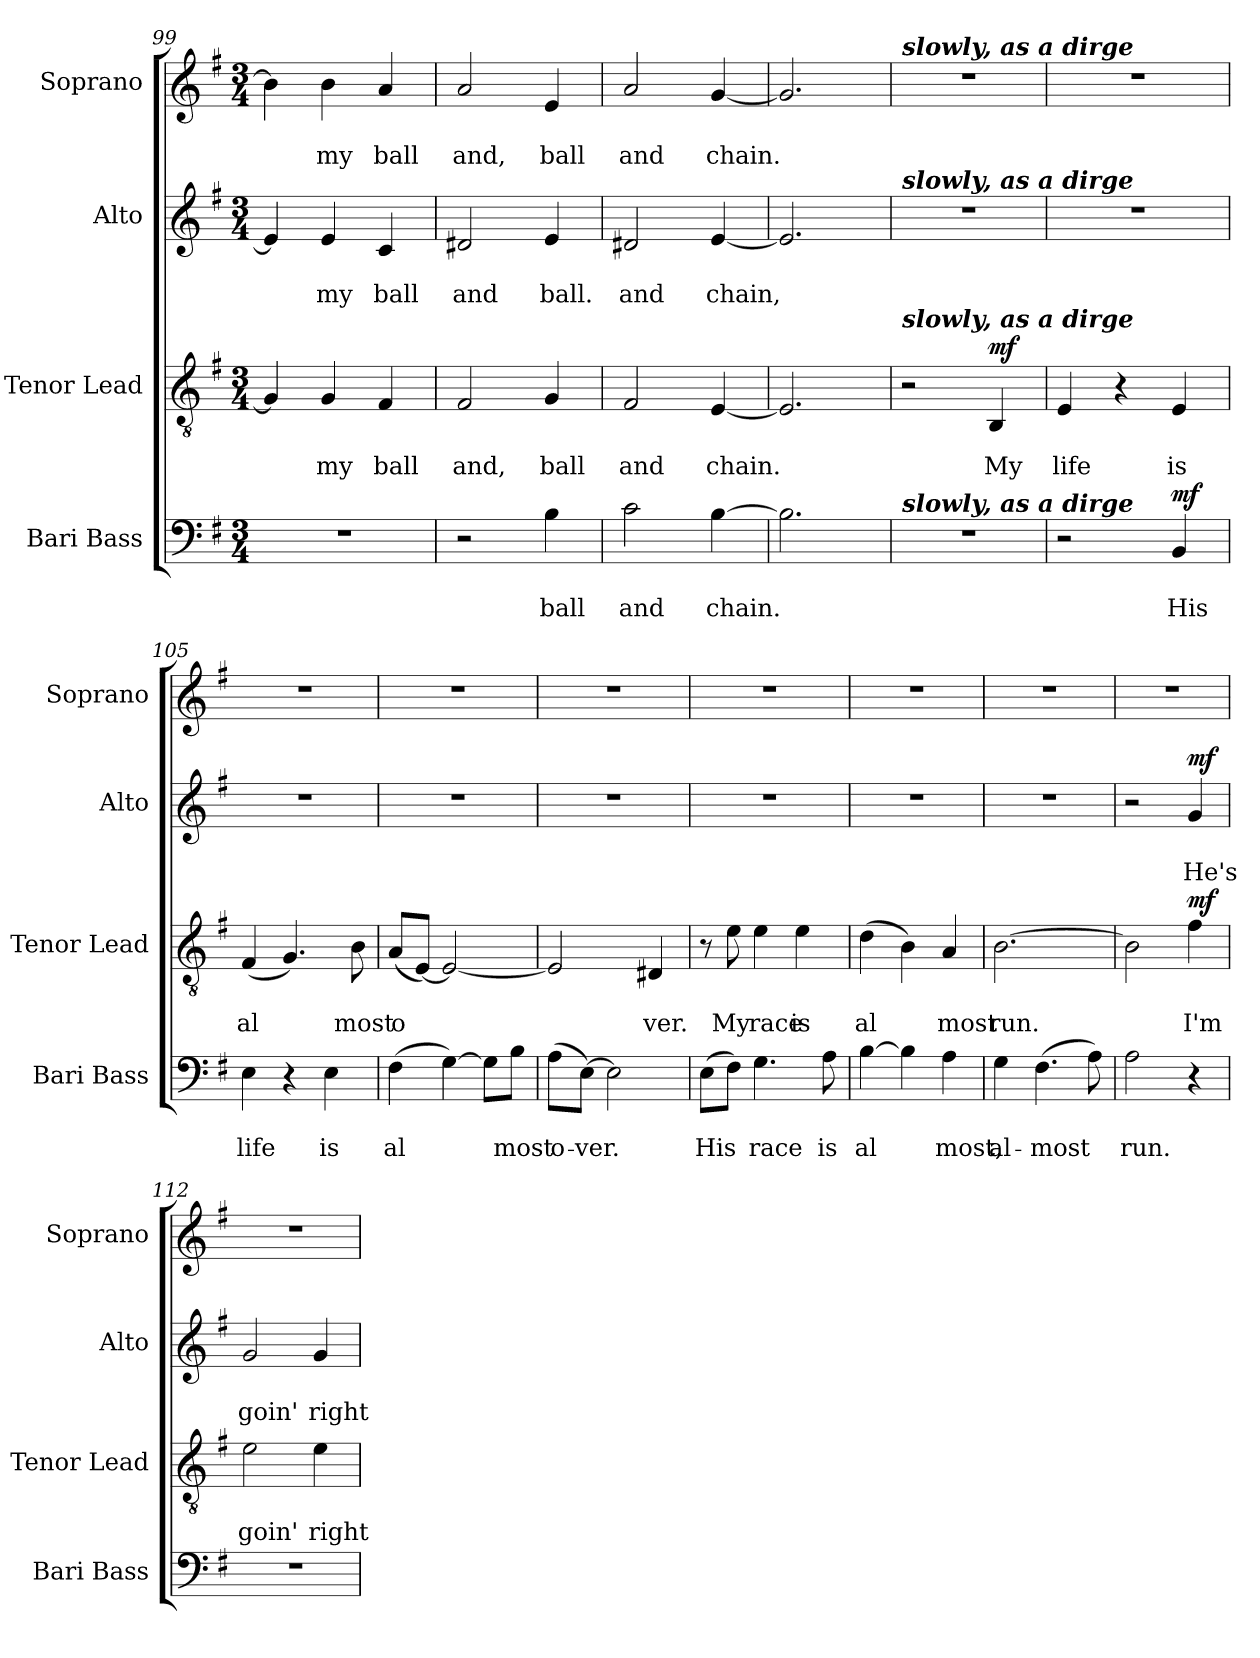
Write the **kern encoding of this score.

**kern	**text	**text	**dynam	**kern	**text	**text	**dynam	**kern	**text	**text	**dynam	**kern	**text	**text
*part4	*part4	*part4	*part4	*part3	*part3	*part3	*part3	*part2	*part2	*part2	*part2	*part1	*part1	*part1
*staff4	*staff4	*staff4	*staff4	*staff3	*staff3	*staff3	*staff3	*staff2	*staff2	*staff2	*staff2	*staff1	*staff1	*staff1
*I"Bari Bass	*	*	*	*I"Tenor Lead	*	*	*	*I"Alto	*	*	*	*I"Soprano	*	*
*I'Bari Bass	*	*	*	*I'Tenor  Lead	*	*	*	*I'Alto	*	*	*	*I'Soprano	*	*
*clefF4	*	*	*	*clefGv2	*	*	*	*clefG2	*	*	*	*clefG2	*	*
*k[f#]	*	*	*	*k[f#]	*	*	*	*k[f#]	*	*	*	*k[f#]	*	*
*M3/4	*	*	*	*M3/4	*	*	*	*M3/4	*	*	*	*M3/4	*	*
=99	=99	=99	=99	=99	=99	=99	=99	=99	=99	=99	=99	=99	=99	=99
2.r	.	.	.	4G/]	.	.	.	4e/]	.	.	.	4b\]	.	.
.	.	.	.	4G/	.	my	.	4e/	.	my	.	4b\	.	my
.	.	.	.	4F#/	.	ball	.	4c/	.	ball	.	4a/	.	ball
=100	=100	=100	=100	=100	=100	=100	=100	=100	=100	=100	=100	=100	=100	=100
2r	.	.	.	2F#/	.	and,	.	2d#X/	.	and	.	2a/	.	and,
4B\	.	ball	.	4G/	.	ball	.	4e/	.	ball.	.	4e/	.	ball
=101	=101	=101	=101	=101	=101	=101	=101	=101	=101	=101	=101	=101	=101	=101
2c\	.	and	.	2F#/	.	and	.	2d#X/	.	and	.	2a/	.	and
[4B\	.	chain.	.	[4E/	.	chain.	.	[4e/	.	chain,	.	[4g/	.	chain.
=102	=102	=102	=102	=102	=102	=102	=102	=102	=102	=102	=102	=102	=102	=102
2.B\]	.	.	.	2.E/]	.	.	.	2.e/]	.	.	.	2.g/]	.	.
=103	=103	=103	=103	=103	=103	=103	=103	=103	=103	=103	=103	=103	=103	=103
*	*	*	*	*	*	*	*	*	*	*	*	*MM70	*	*
!	!	!	!	!	!	!	!	!	!	!	!	!LO:TX:a:Bi:t=slowly, as a dirge	!	!
!	!	!	!	!	!	!	!	!LO:TX:a:Bi:t=slowly, as a dirge	!	!	!	!	!	!
!	!	!	!	!LO:TX:a:Bi:t=slowly, as a dirge	!	!	!	!	!	!	!	!	!	!
!LO:TX:a:Bi:t=slowly, as a dirge	!	!	!	!	!	!	!	!	!	!	!	!	!	!
2.r	.	.	.	2r	.	.	.	2.r	.	.	.	2.r	.	.
!	!	!	!	!	!	!	!LO:DY:a	!	!	!	!	!	!	!
.	.	.	.	4BB/	.	My	mf	.	.	.	.	.	.	.
=104	=104	=104	=104	=104	=104	=104	=104	=104	=104	=104	=104	=104	=104	=104
2r	.	.	.	4E/	.	life	.	2.r	.	.	.	2.r	.	.
.	.	.	.	4r	.	.	.	.	.	.	.	.	.	.
!	!	!	!LO:DY:a	!	!	!	!	!	!	!	!	!	!	!
4BB/	.	His	mf	4E/	.	is	.	.	.	.	.	.	.	.
=105	=105	=105	=105	=105	=105	=105	=105	=105	=105	=105	=105	=105	=105	=105
4E\	.	life	.	(4F#/	.	al	.	2.r	.	.	.	2.r	.	.
4r	.	.	.	4.G/)	.	.	.	.	.	.	.	.	.	.
4E\	.	is	.	.	.	.	.	.	.	.	.	.	.	.
.	.	.	.	8B\	.	most	.	.	.	.	.	.	.	.
=106	=106	=106	=106	=106	=106	=106	=106	=106	=106	=106	=106	=106	=106	=106
(4F#\	.	al	.	(8A/L	.	-o	.	2.r	.	.	.	2.r	.	.
.	.	.	.	[8E/J)	.	.	.	.	.	.	.	.	.	.
[4G\)	.	.	.	2E/_	.	.	.	.	.	.	.	.	.	.
8G\L]	.	.	.	.	.	.	.	.	.	.	.	.	.	.
8B\J	.	most	.	.	.	.	.	.	.	.	.	.	.	.
=107	=107	=107	=107	=107	=107	=107	=107	=107	=107	=107	=107	=107	=107	=107
(8A\L	.	o-	.	2E/]	.	.	.	2.r	.	.	.	2.r	.	.
[8E\J)	.	-ver.	.	.	.	.	.	.	.	.	.	.	.	.
2E\]	.	.	.	.	.	.	.	.	.	.	.	.	.	.
.	.	.	.	4D#X/	.	ver.	.	.	.	.	.	.	.	.
!!LO:PB:g=z
=108	=108	=108	=108	=108	=108	=108	=108	=108	=108	=108	=108	=108	=108	=108
(8E\L	.	His	.	8r	.	.	.	2.r	.	.	.	2.r	.	.
8F#\J)	.	.	.	8e\	.	My	.	.	.	.	.	.	.	.
4.G\	.	race	.	4e\	.	race	.	.	.	.	.	.	.	.
.	.	.	.	4e\	.	is	.	.	.	.	.	.	.	.
8A\	.	is	.	.	.	.	.	.	.	.	.	.	.	.
=109	=109	=109	=109	=109	=109	=109	=109	=109	=109	=109	=109	=109	=109	=109
[4B\	.	-al	.	(4d\	.	al	.	2.r	.	.	.	2.r	.	.
4B\]	.	.	.	4B\)	.	.	.	.	.	.	.	.	.	.
4A\	.	most,	.	4A/	.	most	.	.	.	.	.	.	.	.
=110	=110	=110	=110	=110	=110	=110	=110	=110	=110	=110	=110	=110	=110	=110
4G\	.	al-	.	[2.B\	.	run.	.	2.r	.	.	.	2.r	.	.
(4.F#\	.	-most	.	.	.	.	.	.	.	.	.	.	.	.
8A\)	.	.	.	.	.	.	.	.	.	.	.	.	.	.
=111	=111	=111	=111	=111	=111	=111	=111	=111	=111	=111	=111	=111	=111	=111
2A\	.	run.	.	2B\]	.	.	.	2r	.	.	.	2.r	.	.
!	!	!	!	!	!	!	!LO:DY:a	!	!	!	!LO:DY:a	!	!	!
4r	.	.	.	4f#\	.	I'm	mf	4g/	.	He's	mf	.	.	.
=112	=112	=112	=112	=112	=112	=112	=112	=112	=112	=112	=112	=112	=112	=112
2.r	.	.	.	2e\	.	goin'	.	2g/	.	goin'	.	2.r	.	.
.	.	.	.	4e\	.	right	.	4g/	.	right	.	.	.	.
=	=	=	=	=	=	=	=	=	=	=	=	=	=	=
*-	*-	*-	*-	*-	*-	*-	*-	*-	*-	*-	*-	*-	*-	*-
